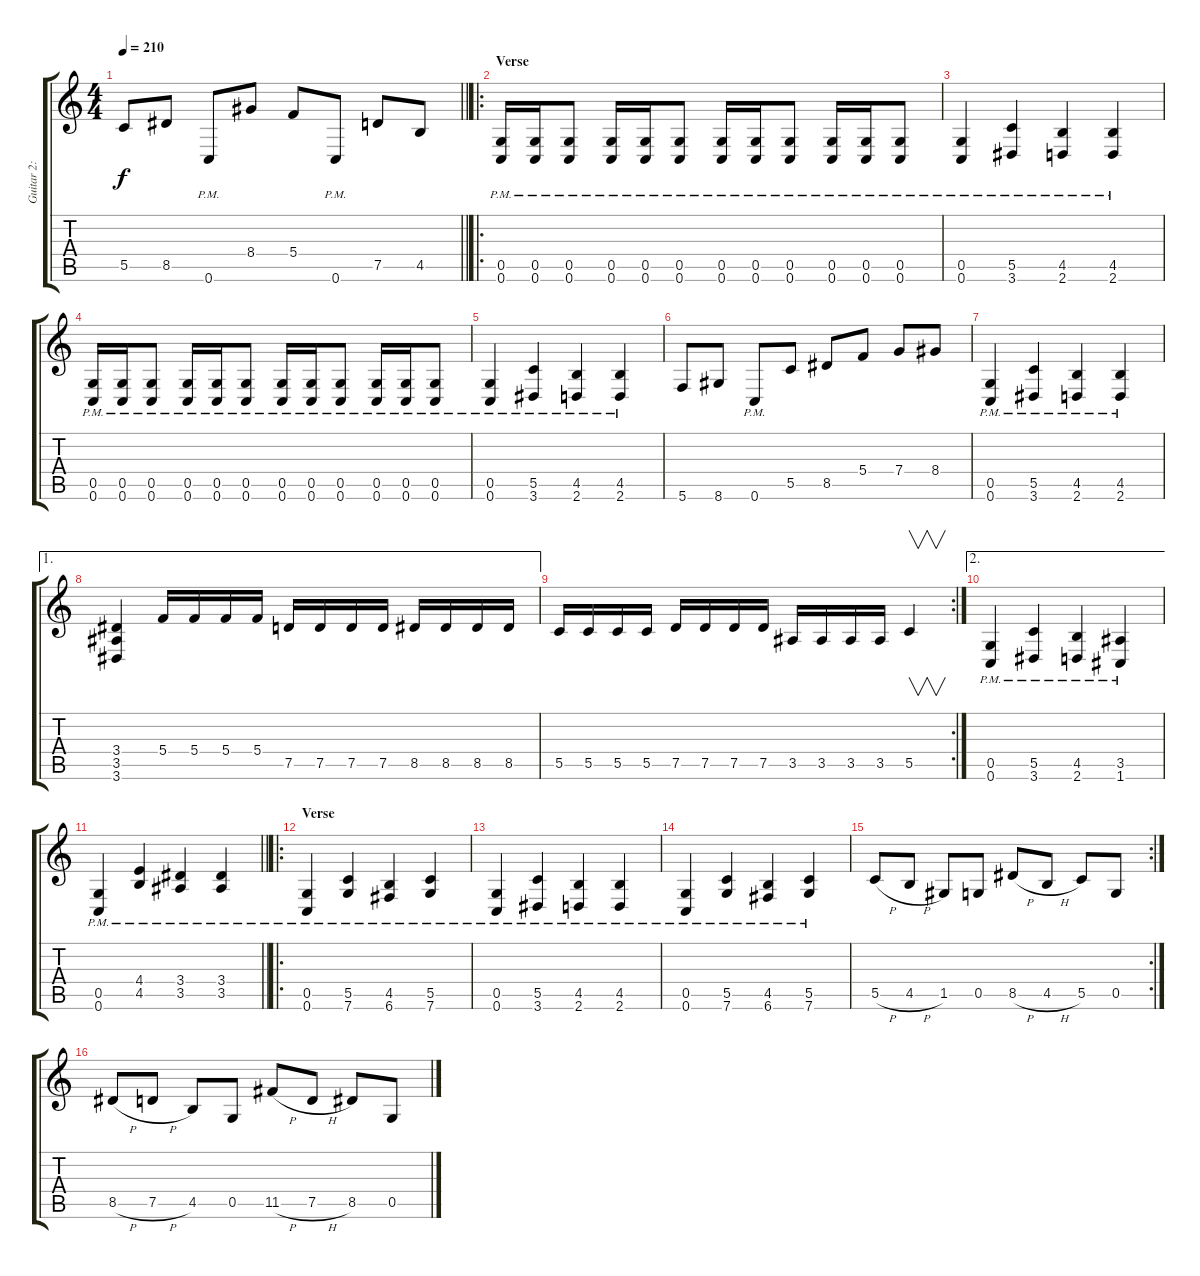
\track ("Guitar 2: Johan" "Guitar 2: ") {instrument distortionguitar}
\staff {score tabs}
\tuning (D4 A3 F3 C3 G2 C2) {hide}
\ts (4 4)
\tempo 210
\clef g2
\barLineRight lightlight
\ks c
5.5.8{dy f} 8.5.8 0.6{pm}.8 8.4.8 5.4.8 0.6{pm}.8 7.5.8 4.5.8 |
\ro
\section ("" "Verse")
(0.5{pm} 0.6{pm}).16 (0.5{pm} 0.6{pm}).16 (0.5{pm} 0.6{pm}).8 (0.5{pm} 0.6{pm}).16 (0.5{pm} 0.6{pm}).16 (0.5{pm} 0.6{pm}).8 (0.5{pm} 0.6{pm}).16 (0.5{pm} 0.6{pm}).16 (0.5{pm} 0.6{pm}).8 (0.5{pm} 0.6{pm}).16 (0.5{pm} 0.6{pm}).16 (0.5{pm} 0.6{pm}).8 |
(0.5{pm} 0.6{pm}).4 (5.5{pm} 3.6{pm}).4 (4.5{pm} 2.6{pm}).4 (4.5{pm} 2.6{pm}).4 |
(0.5{pm} 0.6{pm}).16 (0.5{pm} 0.6{pm}).16 (0.5{pm} 0.6{pm}).8 (0.5{pm} 0.6{pm}).16 (0.5{pm} 0.6{pm}).16 (0.5{pm} 0.6{pm}).8 (0.5{pm} 0.6{pm}).16 (0.5{pm} 0.6{pm}).16 (0.5{pm} 0.6{pm}).8 (0.5{pm} 0.6{pm}).16 (0.5{pm} 0.6{pm}).16 (0.5{pm} 0.6{pm}).8 |
(0.5{pm} 0.6{pm}).4 (5.5{pm} 3.6{pm}).4 (4.5{pm} 2.6{pm}).4 (4.5{pm} 2.6{pm}).4 |
5.6.8 8.6.8 0.6{pm}.8 5.5.8 8.5.8 5.4.8 7.4.8 8.4.8 |
(0.5{pm} 0.6{pm}).4 (5.5{pm} 3.6{pm}).4 (4.5{pm} 2.6{pm}).4 (4.5{pm} 2.6{pm}).4 |
\ae 1
(3.4 3.5 3.6).4 5.4.16 5.4.16 5.4.16 5.4.16 7.5.16 7.5.16 7.5.16 7.5.16 8.5.16 8.5.16 8.5.16 8.5.16 |
\rc 2
5.5.16 5.5.16 5.5.16 5.5.16 7.5.16 7.5.16 7.5.16 7.5.16 3.5.16 3.5.16 3.5.16 3.5.16 5.5.4{v} |
\ae 2
(0.5{pm} 0.6{pm}).4 (5.5{pm} 3.6{pm}).4 (4.5{pm} 2.6{pm}).4 (3.5{pm} 1.6{pm}).4 |
\barLineRight lightlight
(0.5{pm} 0.6{pm}).4 (4.4{pm} 4.5{pm}).4 (3.4{pm} 3.5{pm}).4 (3.4{pm} 3.5{pm}).4 |
\ro
\section ("" "Verse")
(0.5{pm} 0.6{pm}).4 (5.5{pm} 7.6{pm}).4 (4.5{pm} 6.6{pm}).4 (5.5{pm} 7.6{pm}).4 |
(0.5{pm} 0.6{pm}).4 (5.5{pm} 3.6{pm}).4 (4.5{pm} 2.6{pm}).4 (4.5{pm} 2.6{pm}).4 |
(0.5{pm} 0.6{pm}).4 (5.5{pm} 7.6{pm}).4 (4.5{pm} 6.6{pm}).4 (5.5{pm} 7.6{pm}).4 |
\rc 2
5.5{h}.8 4.5{h}.8 1.5.8 0.5.8 8.5{h}.8 4.5{h}.8 5.5.8 0.5.8 |
8.5{h}.8 7.5{h}.8 4.5.8 0.5.8 11.5{h}.8 7.5{h}.8 8.5.8 0.5.8
